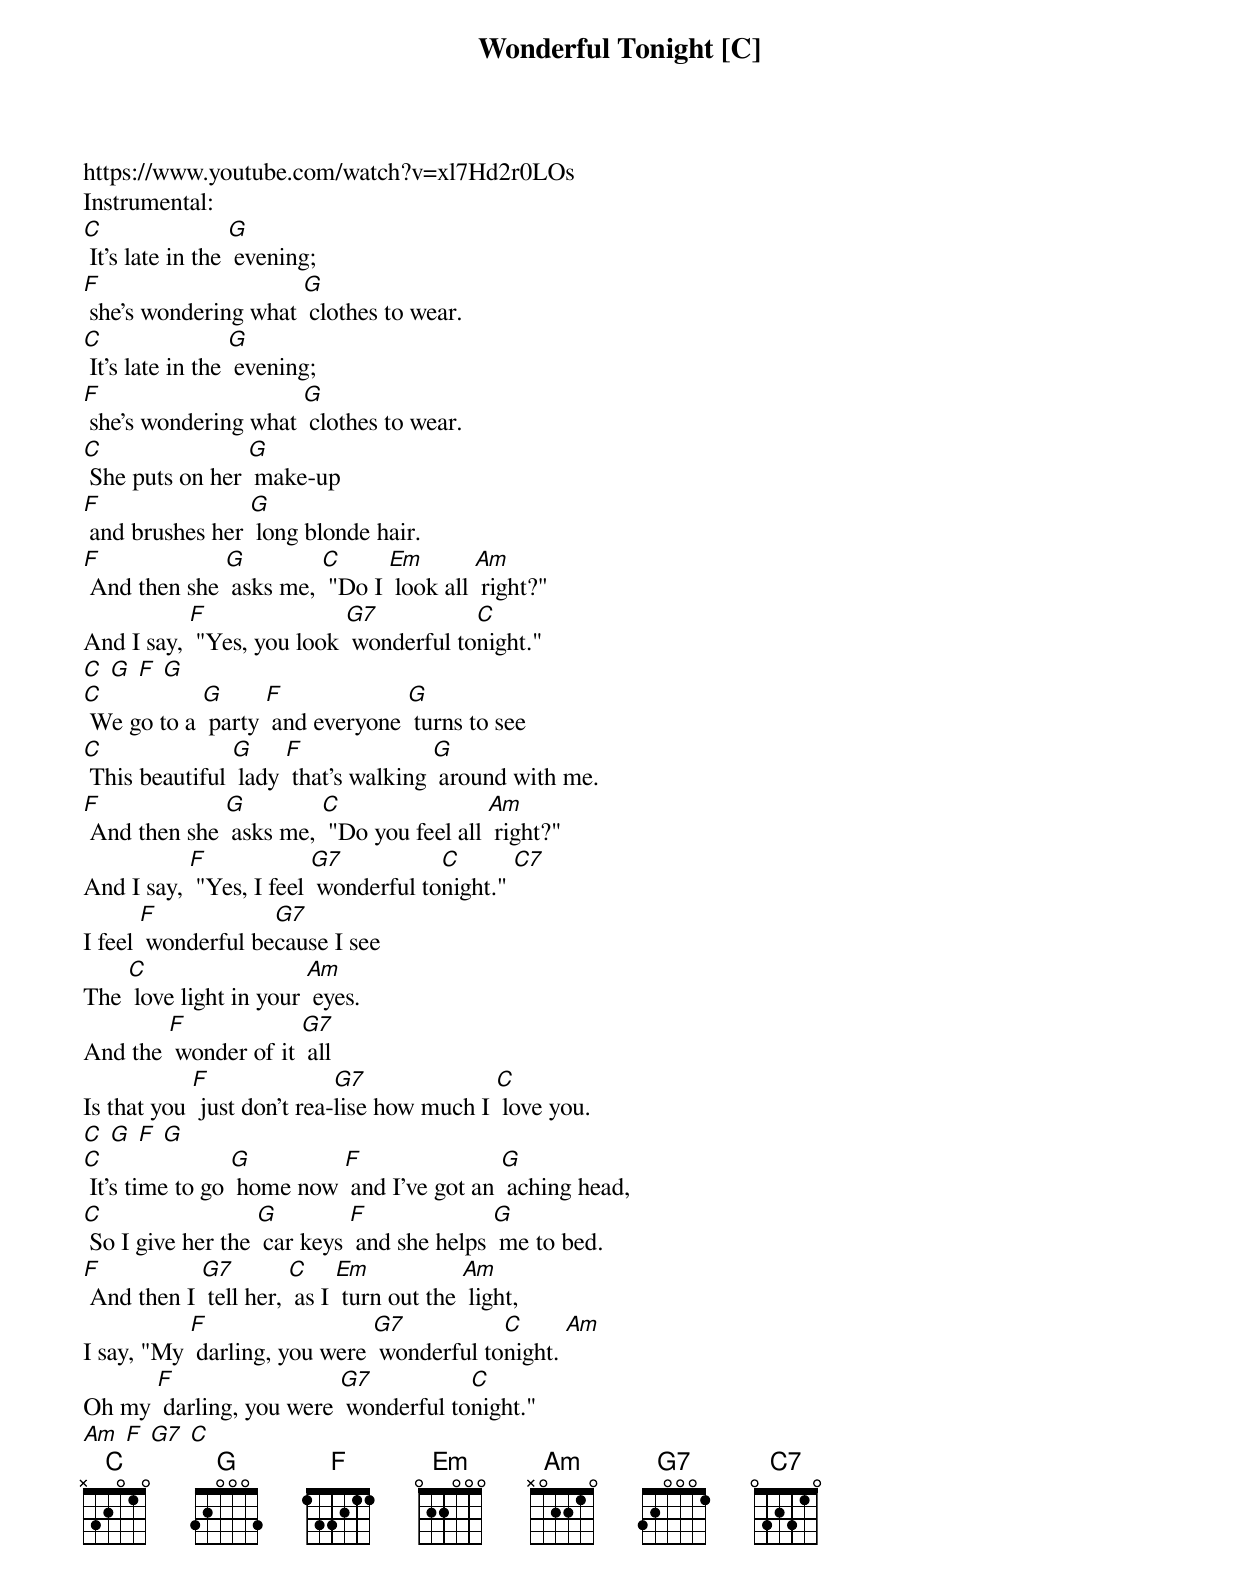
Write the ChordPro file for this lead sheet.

{t: Wonderful Tonight [C] }
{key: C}
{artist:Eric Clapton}
https://www.youtube.com/watch?v=xl7Hd2r0LOs
{c: }
Instrumental:
[C] It's late in the [G] evening;
[F] she's wondering what [G] clothes to wear.
{c: }
[C] It's late in the [G] evening;
[F] she's wondering what [G] clothes to wear.
[C] She puts on her [G] make-up
[F] and brushes her [G] long blonde hair.
[F] And then she [G] asks me, [C] "Do I [Em] look all [Am] right?"
And I say, [F] "Yes, you look [G7] wonderful to[C]night."
{c: }
[C] [G] [F] [G]
[C] We go to a [G] party [F] and everyone [G] turns to see
[C] This beautiful [G] lady [F] that's walking [G] around with me.
[F] And then she [G] asks me, [C] "Do you feel all [Am] right?"
And I say, [F] "Yes, I feel [G7] wonderful to[C]night." [C7]
{c: }
I feel [F] wonderful be[G7]cause I see
The [C] love light in your [Am] eyes.
And the [F] wonder of it [G7] all
Is that you [F] just don't rea-[G7]lise how much I [C] love you.
{c: }
[C] [G] [F] [G]
[C] It's time to go [G] home now [F] and I've got an [G] aching head,
[C] So I give her the [G] car keys [F] and she helps [G] me to bed.
[F] And then I [G7] tell her, [C] as I [Em] turn out the [Am] light,
I say, "My [F] darling, you were [G7] wonderful to[C]night. [Am]
Oh my [F] darling, you were [G7] wonderful to[C]night."
{c: }
[Am] [F] [G7] [C]
